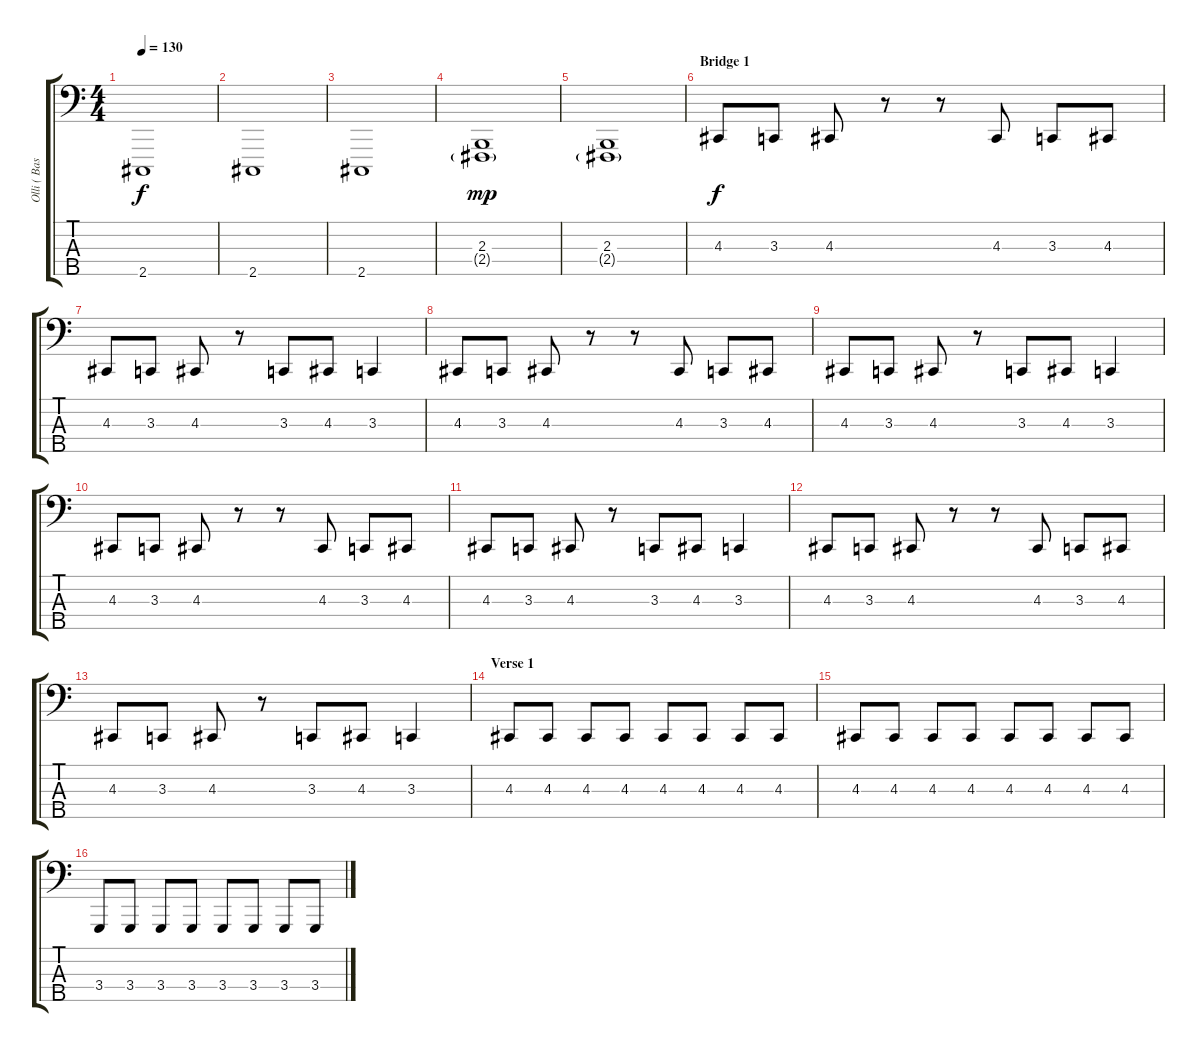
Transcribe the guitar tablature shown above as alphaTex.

\track ("Olli ( Bass )" "Olli ( Bas") {instrument lead2sawtooth}
\staff {score tabs}
\tuning (G2 D2 A1 E1 B0) {hide}
\ts (4 4)
\tempo 130
\clef f4
\ks c
2.5.1{dy f} |
2.5.1 |
2.5.1 |
(2.3 2.4{g}).1{dy mp} |
(2.3 2.4{g}).1 |
\section ("" "Bridge 1")
4.3.8{dy f} 3.3.8 4.3.8 r.8 r.8 4.3.8 3.3.8 4.3.8 |
4.3.8 3.3.8 4.3.8 r.8 3.3.8 4.3.8 3.3.4 |
4.3.8 3.3.8 4.3.8 r.8 r.8 4.3.8 3.3.8 4.3.8 |
4.3.8 3.3.8 4.3.8 r.8 3.3.8 4.3.8 3.3.4 |
4.3.8 3.3.8 4.3.8 r.8 r.8 4.3.8 3.3.8 4.3.8 |
4.3.8 3.3.8 4.3.8 r.8 3.3.8 4.3.8 3.3.4 |
4.3.8 3.3.8 4.3.8 r.8 r.8 4.3.8 3.3.8 4.3.8 |
4.3.8 3.3.8 4.3.8 r.8 3.3.8 4.3.8 3.3.4 |
\section ("" "Verse 1")
4.3.8 4.3.8 4.3.8 4.3.8 4.3.8 4.3.8 4.3.8 4.3.8 |
4.3.8 4.3.8 4.3.8 4.3.8 4.3.8 4.3.8 4.3.8 4.3.8 |
3.4.8 3.4.8 3.4.8 3.4.8 3.4.8 3.4.8 3.4.8 3.4.8
